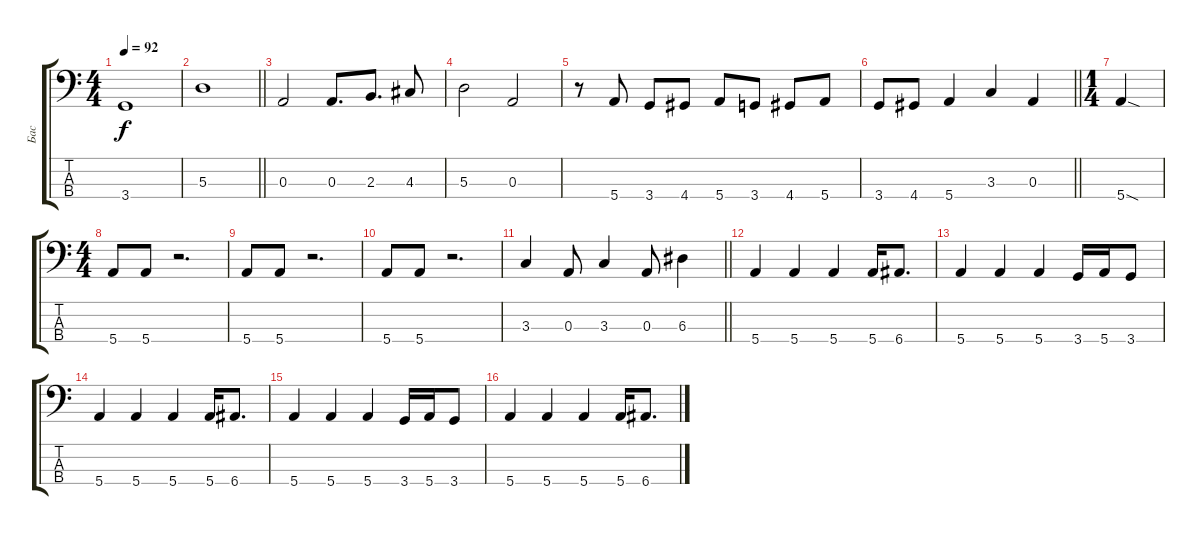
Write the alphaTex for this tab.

\track ("Бас" "Бас") {instrument electricbassfinger}
\staff {score tabs}
\tuning (G2 D2 A1 E1) {hide}
\ts (4 4)
\tempo 92
\clef f4
\ks c
3.4.1{dy f} |
\barLineRight lightlight
5.3.1 |
0.3.2 0.3.8{d} 2.3.8{d} 4.3.8 |
5.3.2 0.3.2 |
r.8 5.4.8 3.4.8 4.4.8 5.4.8 3.4.8 4.4.8 5.4.8 |
\barLineRight lightlight
3.4.8 4.4.8 5.4.4 3.3.4 0.3.4 |
\ts (1 4)
5.4{sod}.4 |
\ts (4 4)
5.4.8 5.4.8 r.2{d} |
5.4.8 5.4.8 r.2{d} |
5.4.8 5.4.8 r.2{d} |
\barLineRight lightlight
3.3.4 0.3.8 3.3.4 0.3.8 6.3.4 |
5.4.4 5.4.4 5.4.4 5.4.16 6.4.8{d} |
5.4.4 5.4.4 5.4.4 3.4.16 5.4.16 3.4.8 |
5.4.4 5.4.4 5.4.4 5.4.16 6.4.8{d} |
5.4.4 5.4.4 5.4.4 3.4.16 5.4.16 3.4.8 |
5.4.4 5.4.4 5.4.4 5.4.16 6.4.8{d}
